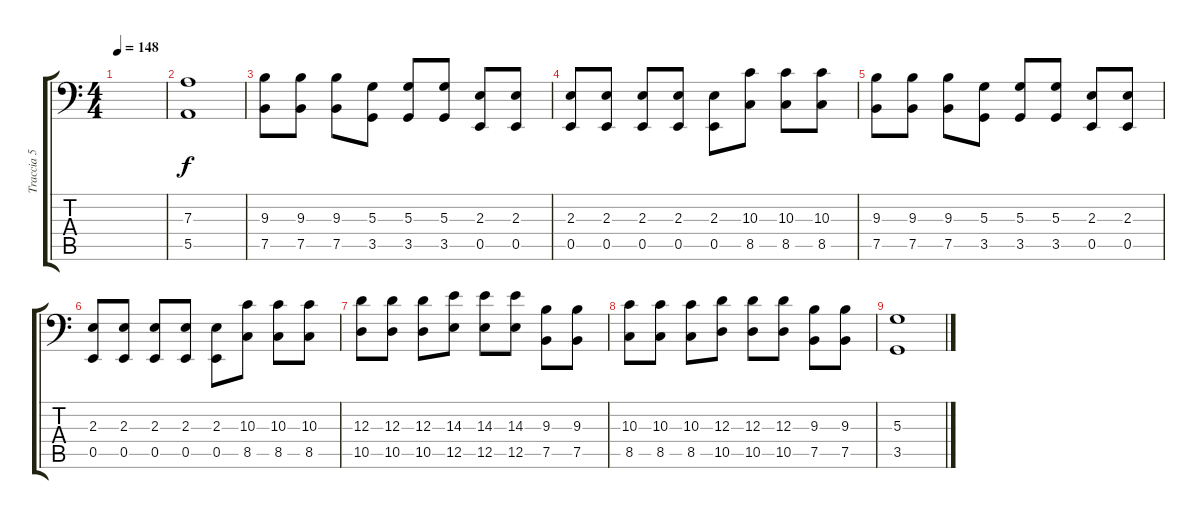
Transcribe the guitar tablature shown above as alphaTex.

\track ("Traccia 5" "Traccia 5") {instrument lead6voice}
\staff {score tabs}
\tuning (E4 G3 D3 A2 E2 A1) {hide}
\ts (4 4)
\tempo 148
\clef f4
\ks c
|
(7.3 5.5).1 |
(9.3 7.5).8 (9.3 7.5).8 (9.3 7.5).8 (5.3 3.5).8 (5.3 3.5).8 (5.3 3.5).8 (2.3 0.5).8 (2.3 0.5).8 |
(2.3 0.5).8 (2.3 0.5).8 (2.3 0.5).8 (2.3 0.5).8 (2.3 0.5).8 (10.3 8.5).8 (10.3 8.5).8 (10.3 8.5).8 |
(9.3 7.5).8 (9.3 7.5).8 (9.3 7.5).8 (5.3 3.5).8 (5.3 3.5).8 (5.3 3.5).8 (2.3 0.5).8 (2.3 0.5).8 |
(2.3 0.5).8 (2.3 0.5).8 (2.3 0.5).8 (2.3 0.5).8 (2.3 0.5).8 (10.3 8.5).8 (10.3 8.5).8 (10.3 8.5).8 |
(12.3 10.5).8 (12.3 10.5).8 (12.3 10.5).8 (14.3 12.5).8 (14.3 12.5).8 (14.3 12.5).8 (9.3 7.5).8 (9.3 7.5).8 |
(10.3 8.5).8 (10.3 8.5).8 (10.3 8.5).8 (12.3 10.5).8 (12.3 10.5).8 (12.3 10.5).8 (9.3 7.5).8 (9.3 7.5).8 |
(5.3 3.5).1
